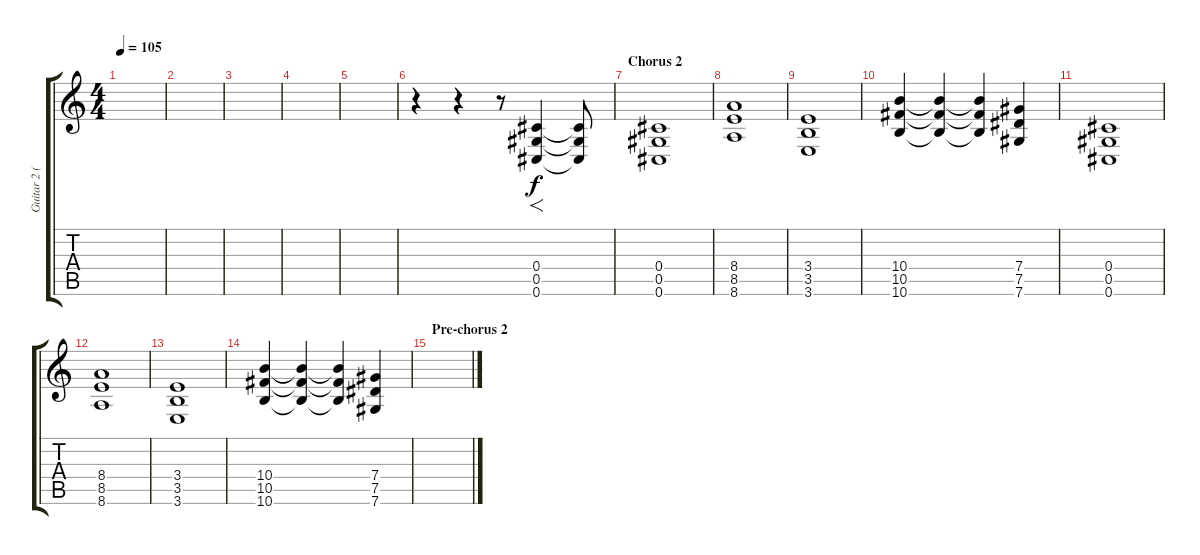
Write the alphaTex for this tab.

\track ("Guitar 2 (Mike Shinoda)" "Guitar 2 (") {instrument distortionguitar}
\staff {score tabs}
\tuning (Eb4 Bb3 Gb3 Db3 Ab2 Db2) {hide}
\ts (4 4)
\tempo 105
\clef g2
\ks c
|
|
|
|
|
r.4 r.4 r.8 (0.4 0.5 0.6).4{f} (0.4{t} 0.5{t} 0.6{t}).8 |
\section ("" "Chorus 2")
(0.4 0.5 0.6).1 |
(8.4 8.5 8.6).1 |
(3.4 3.5 3.6).1 |
(10.4 10.5 10.6).4 (10.4{t} 10.5{t} 10.6{t}).4 (10.4{t} 10.5{t} 10.6{t}).4 (7.4 7.5 7.6).4 |
(0.4 0.5 0.6).1 |
(8.4 8.5 8.6).1 |
(3.4 3.5 3.6).1 |
(10.4 10.5 10.6).4 (10.4{t} 10.5{t} 10.6{t}).4 (10.4{t} 10.5{t} 10.6{t}).4 (7.4 7.5 7.6).4 |
\section ("" "Pre-chorus 2")
